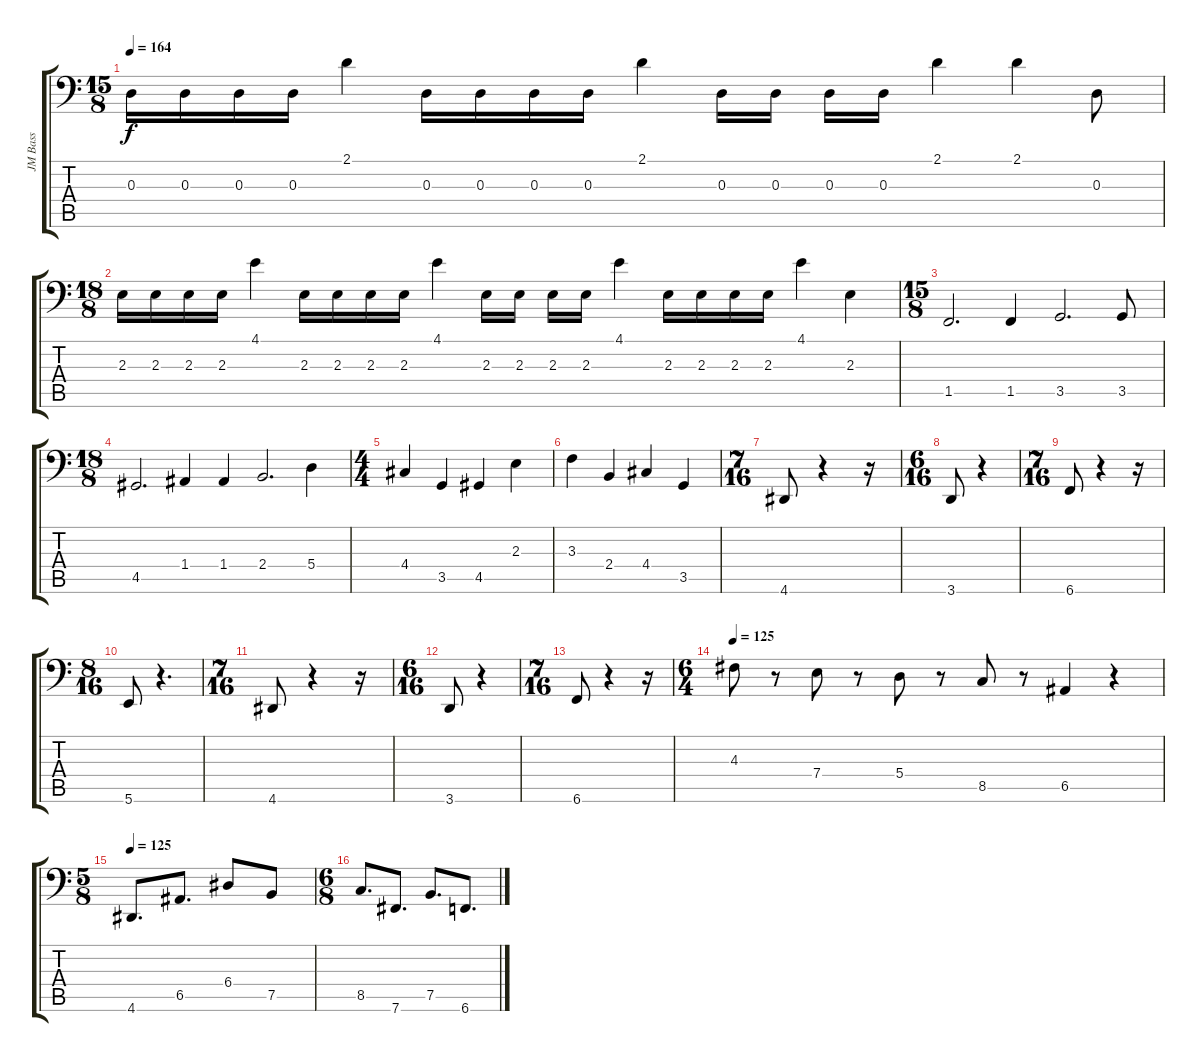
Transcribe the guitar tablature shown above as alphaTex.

\track ("JM Bass" "JM Bass") {instrument electricbassfinger}
\staff {score tabs}
\tuning (C3 G2 D2 A1 E1 B0) {hide}
\ts (15 8)
\tempo 164
\clef f4
\ks c
0.3.16{dy f} 0.3.16 0.3.16 0.3.16 2.1.4 0.3.16 0.3.16 0.3.16 0.3.16 2.1.4 0.3.16 0.3.16 0.3.16 0.3.16 2.1.4 2.1.4 0.3.8 |
\ts (18 8)
2.3.16 2.3.16 2.3.16 2.3.16 4.1.4 2.3.16 2.3.16 2.3.16 2.3.16 4.1.4 2.3.16 2.3.16 2.3.16 2.3.16 4.1.4 2.3.16 2.3.16 2.3.16 2.3.16 4.1.4 2.3.4 |
\ts (15 8)
1.5.2{d} 1.5.4 3.5.2{d} 3.5.8 |
\ts (18 8)
4.5.2{d} 1.4.4 1.4.4 2.4.2{d} 5.4.4 |
\ts (4 4)
4.4.4 3.5.4 4.5.4 2.3.4 |
3.3.4 2.4.4 4.4.4 3.5.4 |
\ts (7 16)
4.6.8 r.4 r.16 |
\ts (6 16)
3.6.8 r.4 |
\ts (7 16)
6.6.8 r.4 r.16 |
\ts (8 16)
5.6.8 r.4{d} |
\ts (7 16)
4.6.8 r.4 r.16 |
\ts (6 16)
3.6.8 r.4 |
\ts (7 16)
6.6.8 r.4 r.16 |
\ts (6 4)
\tempo 125
4.3.8 r.8 7.4.8 r.8 5.4.8 r.8 8.5.8 r.8 6.5.4 r.4 |
\ts (5 8)
\tempo 125
4.6.8{d} 6.5.8{d} 6.4.8 7.5.8 |
\ts (6 8)
8.5.8{d} 7.6.8{d} 7.5.8{d} 6.6.8{d}
